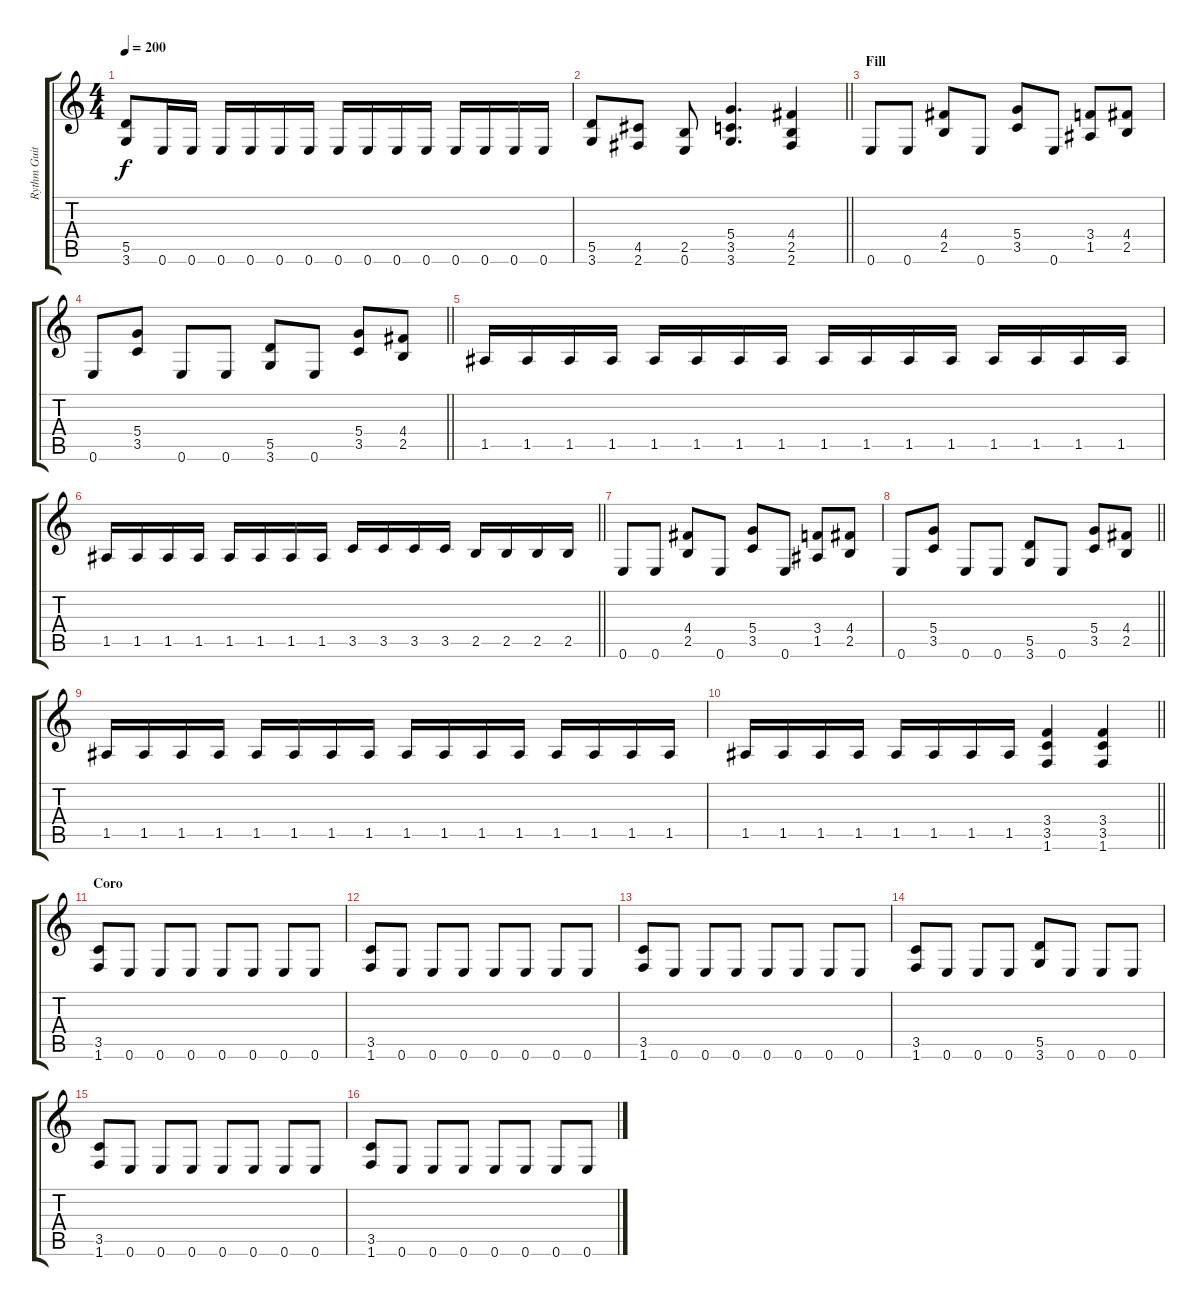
\track ("Rythm Guitar- Distortion" "Rythm Guit") {instrument distortionguitar}
\staff {score tabs}
\tuning (E4 B3 G3 D3 A2 E2) {hide}
\ts (4 4)
\tempo 200
\clef g2
\ks c
(5.5 3.6).8{dy f} 0.6.16 0.6.16 0.6.16 0.6.16 0.6.16 0.6.16 0.6.16 0.6.16 0.6.16 0.6.16 0.6.16 0.6.16 0.6.16 0.6.16 |
\barLineRight lightlight
(5.5 3.6).8 (4.5 2.6).8 (2.5 0.6).8 (5.4 3.5 3.6).4{d} (4.4 2.5 2.6).4 |
\section ("" "Fill")
0.6.8 0.6.8 (4.4 2.5).8 0.6.8 (5.4 3.5).8 0.6.8 (3.4 1.5).8 (4.4 2.5).8 |
\barLineRight lightlight
0.6.8 (5.4 3.5).8 0.6.8 0.6.8 (5.5 3.6).8 0.6.8 (5.4 3.5).8 (4.4 2.5).8 |
1.5.16 1.5.16 1.5.16 1.5.16 1.5.16 1.5.16 1.5.16 1.5.16 1.5.16 1.5.16 1.5.16 1.5.16 1.5.16 1.5.16 1.5.16 1.5.16 |
\barLineRight lightlight
1.5.16 1.5.16 1.5.16 1.5.16 1.5.16 1.5.16 1.5.16 1.5.16 3.5.16 3.5.16 3.5.16 3.5.16 2.5.16 2.5.16 2.5.16 2.5.16 |
0.6.8 0.6.8 (4.4 2.5).8 0.6.8 (5.4 3.5).8 0.6.8 (3.4 1.5).8 (4.4 2.5).8 |
\barLineRight lightlight
0.6.8 (5.4 3.5).8 0.6.8 0.6.8 (5.5 3.6).8 0.6.8 (5.4 3.5).8 (4.4 2.5).8 |
1.5.16 1.5.16 1.5.16 1.5.16 1.5.16 1.5.16 1.5.16 1.5.16 1.5.16 1.5.16 1.5.16 1.5.16 1.5.16 1.5.16 1.5.16 1.5.16 |
\barLineRight lightlight
1.5.16 1.5.16 1.5.16 1.5.16 1.5.16 1.5.16 1.5.16 1.5.16 (3.4 3.5 1.6).4 (3.4 3.5 1.6).4 |
\section ("" "Coro")
(3.5 1.6).8 0.6.8 0.6.8 0.6.8 0.6.8 0.6.8 0.6.8 0.6.8 |
(3.5 1.6).8 0.6.8 0.6.8 0.6.8 0.6.8 0.6.8 0.6.8 0.6.8 |
(3.5 1.6).8 0.6.8 0.6.8 0.6.8 0.6.8 0.6.8 0.6.8 0.6.8 |
(3.5 1.6).8 0.6.8 0.6.8 0.6.8 (5.5 3.6).8 0.6.8 0.6.8 0.6.8 |
(3.5 1.6).8 0.6.8 0.6.8 0.6.8 0.6.8 0.6.8 0.6.8 0.6.8 |
(3.5 1.6).8 0.6.8 0.6.8 0.6.8 0.6.8 0.6.8 0.6.8 0.6.8
